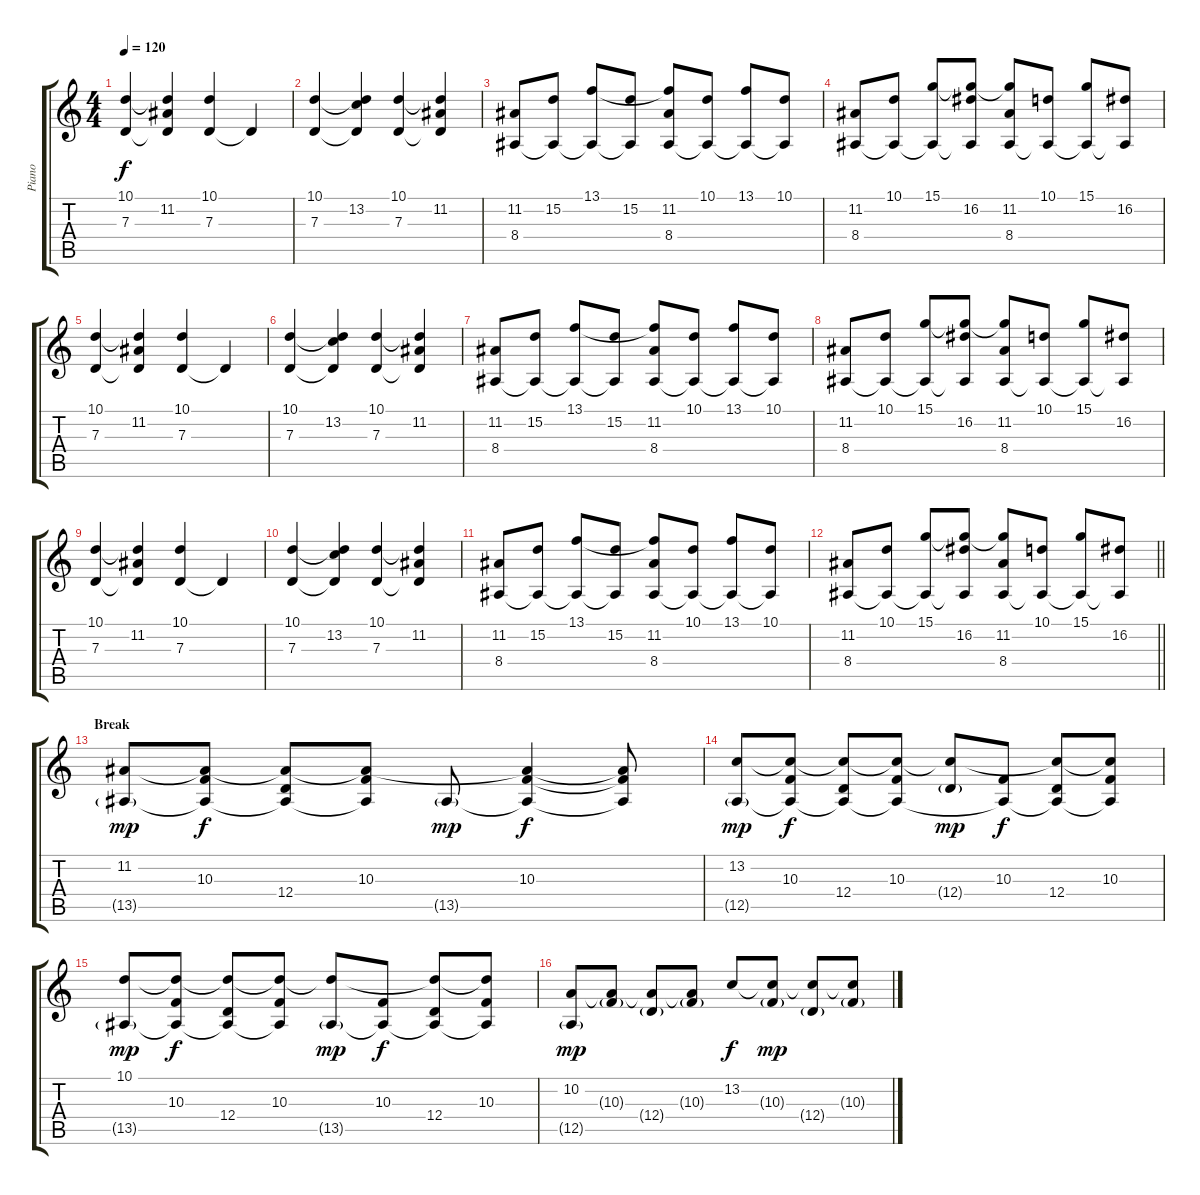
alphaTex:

\track ("Piano" "Piano") {instrument brightacousticpiano}
\staff {score tabs}
\tuning (E4 B3 G3 D3 A2 E2) {hide}
\ts (4 4)
\tempo 120
\clef g2
\ks c
(10.1 7.3).4{dy f} (10.1{t} 11.2 7.3{t}).4 (10.1 7.3).4 7.3{t}.4 |
(10.1 7.3).4 (10.1{t} 13.2 7.3{t}).4 (10.1 7.3).4 (10.1{t} 11.2 7.3{t}).4 |
(11.2 8.4).8 (15.2 8.4{t}).8 (13.1 8.4{t}).8 (15.2 8.4{t}).8 (13.1{t} 11.2 8.4).8 (10.1 8.4{t}).8 (13.1 8.4{t}).8 (10.1 8.4{t}).8 |
(11.2 8.4).8 (10.1 8.4{t}).8 (15.1 8.4{t}).8 (15.1{t} 16.2 8.4{t}).8 (15.1{t} 11.2 8.4).8 (10.1 8.4{t}).8 (15.1 8.4{t}).8 (16.2 8.4{t}).8 |
(10.1 7.3).4 (10.1{t} 11.2 7.3{t}).4 (10.1 7.3).4 7.3{t}.4 |
(10.1 7.3).4 (10.1{t} 13.2 7.3{t}).4 (10.1 7.3).4 (10.1{t} 11.2 7.3{t}).4 |
(11.2 8.4).8 (15.2 8.4{t}).8 (13.1 8.4{t}).8 (15.2 8.4{t}).8 (13.1{t} 11.2 8.4).8 (10.1 8.4{t}).8 (13.1 8.4{t}).8 (10.1 8.4{t}).8 |
(11.2 8.4).8 (10.1 8.4{t}).8 (15.1 8.4{t}).8 (15.1{t} 16.2 8.4{t}).8 (15.1{t} 11.2 8.4).8 (10.1 8.4{t}).8 (15.1 8.4{t}).8 (16.2 8.4{t}).8 |
(10.1 7.3).4 (10.1{t} 11.2 7.3{t}).4 (10.1 7.3).4 7.3{t}.4 |
(10.1 7.3).4 (10.1{t} 13.2 7.3{t}).4 (10.1 7.3).4 (10.1{t} 11.2 7.3{t}).4 |
(11.2 8.4).8 (15.2 8.4{t}).8 (13.1 8.4{t}).8 (15.2 8.4{t}).8 (13.1{t} 11.2 8.4).8 (10.1 8.4{t}).8 (13.1 8.4{t}).8 (10.1 8.4{t}).8 |
\barLineRight lightlight
(11.2 8.4).8 (10.1 8.4{t}).8 (15.1 8.4{t}).8 (15.1{t} 16.2 8.4{t}).8 (15.1{t} 11.2 8.4).8 (10.1 8.4{t}).8 (15.1 8.4{t}).8 (16.2 8.4{t}).8 |
\section ("" "Break")
(11.2 13.5{g}).8{dy mp} (11.2{t} 10.3 13.5{t}).8{dy f} (11.2{t} 12.4 13.5{t}).8 (11.2{t} 10.3 13.5{t}).8 13.5{g}.8{dy mp} (11.2{t} 10.3 13.5{t}).4{dy f} (11.2{t} 10.3{t} 13.5{t}).8 |
(13.2 12.5{g}).8{dy mp} (13.2{t} 10.3 12.5{t}).8{dy f} (13.2{t} 12.4 12.5{t}).8 (13.2{t} 10.3 12.5{t}).8 (13.2{t} 12.4{g}).8{dy mp} (10.3 12.5{t}).8{dy f} (13.2{t} 12.4 12.5{t}).8 (13.2{t} 10.3 12.5{t}).8 |
(10.1 13.5{g}).8{dy mp} (10.1{t} 10.3 13.5{t}).8{dy f} (10.1{t} 12.4 13.5{t}).8 (10.1{t} 10.3 13.5{t}).8 (10.1{t} 13.5{g}).8{dy mp} (10.3 13.5{t}).8{dy f} (10.1{t} 12.4 13.5{t}).8 (10.1{t} 10.3 13.5{t}).8 |
(10.2 12.5{g}).8{dy mp} (10.2{t} 10.3{g}).8 (10.2{t} 12.4{g}).8 (10.2{t} 10.3{g}).8 13.2.8{dy f} (13.2{t} 10.3{g}).8{dy mp} (13.2{t} 12.4{g}).8 (13.2{t} 10.3{g}).8
